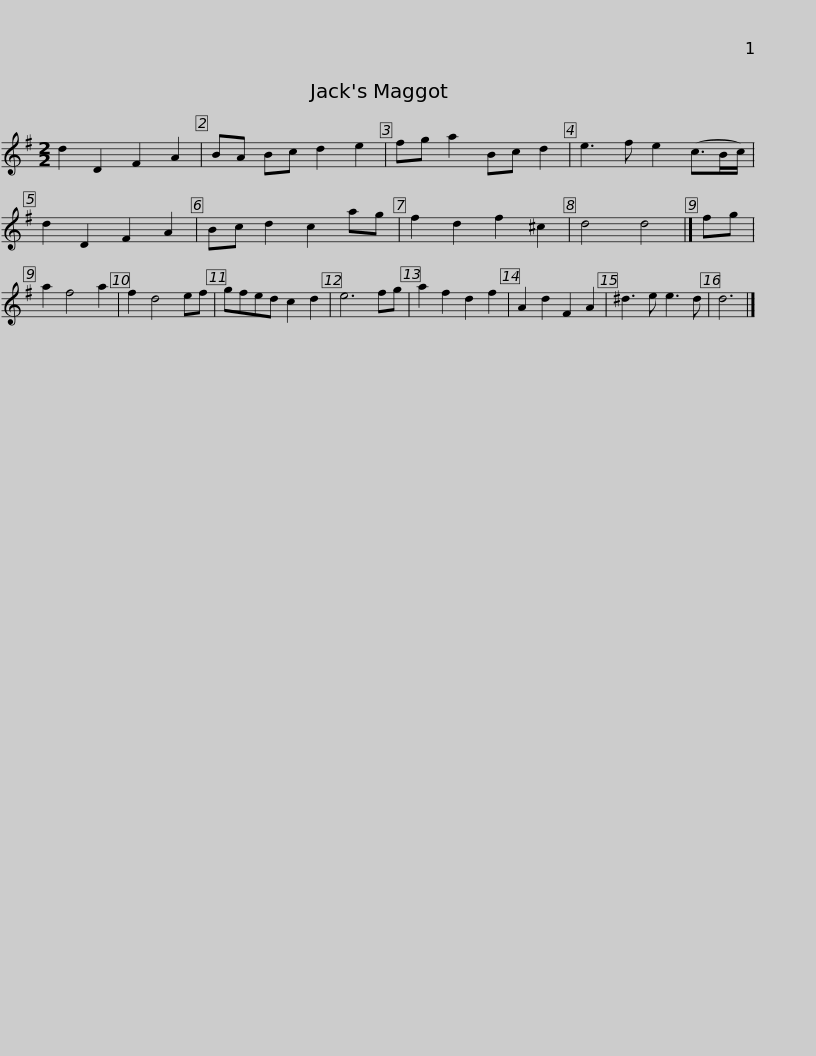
X:1
L:1/8
M:2/2
I:linebreak $
K:G
V:1 treble
V:1
 d2 D2 F2 A2 | BA Bc d2 e2 | fg a2 Bc d2 | e3 f e2 (c>Bc/) | d2 D2 F2 A2 | %5
 Bc d2 c2 ag | f2 d2 f2 ^c2 | d4 d4 |] fg |$ a2 f4 a2 | %10
 f2 d4 ef | gfed c2 d2 | e6 fg | a2 f2 d2 f2 | A2 d2 F2 A2 | %15
 ^d3 e e3 d | d6 |] %17
